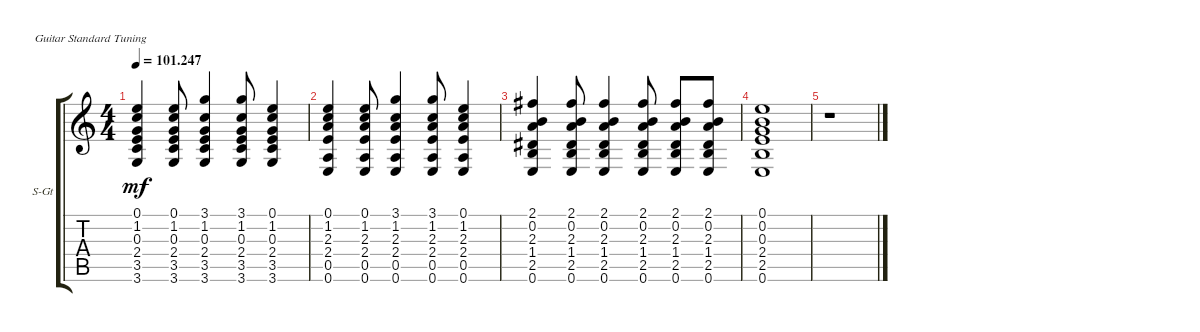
\bracketExtendMode groupsimilarinstruments
\firstSystemTrackNameOrientation horizontal
\otherSystemsTrackNameOrientation horizontal
\track ("Ãèòàðà" "S-Gt") {instrument acousticguitarsteel}
\staff {score tabs}
\tuning (E4 B3 G3 D3 A2 E2)
\ts (4 4)
\tempo
101.247
\accidentals auto
\clef g2
\ottava regular
\simile none
\ks c
(0.1 1.2 0.3 2.4 3.5 3.6).4{dy mf} (0.1 1.2 0.3 2.4 3.5 3.6).8 (3.1 1.2 0.3 2.4 3.5 3.6).4 (3.1 1.2 0.3 2.4 3.5 3.6).8 (0.1 1.2 0.3 2.4 3.5 3.6).4 |
(0.1 1.2 2.3 2.4 0.5 0.6).4 (0.1 1.2 2.3 2.4 0.5 0.6).8 (3.1 1.2 2.3 2.4 0.5 0.6).4 (3.1 1.2 2.3 2.4 0.5 0.6).8 (0.1 1.2 2.3 2.4 0.5 0.6).4 |
(2.1 0.2 2.3 1.4 2.5 0.6).4 (2.1 0.2 2.3 1.4 2.5 0.6).8 (2.1 0.2 2.3 1.4 2.5 0.6).4 (2.1 0.2 2.3 1.4 2.5 0.6).8 (2.1 0.2 2.3 1.4 2.5 0.6).8 (2.1 0.2 2.3 1.4 2.5 0.6).8 |
(0.1 0.2 0.3 2.4 2.5 0.6).1 |
r.1
